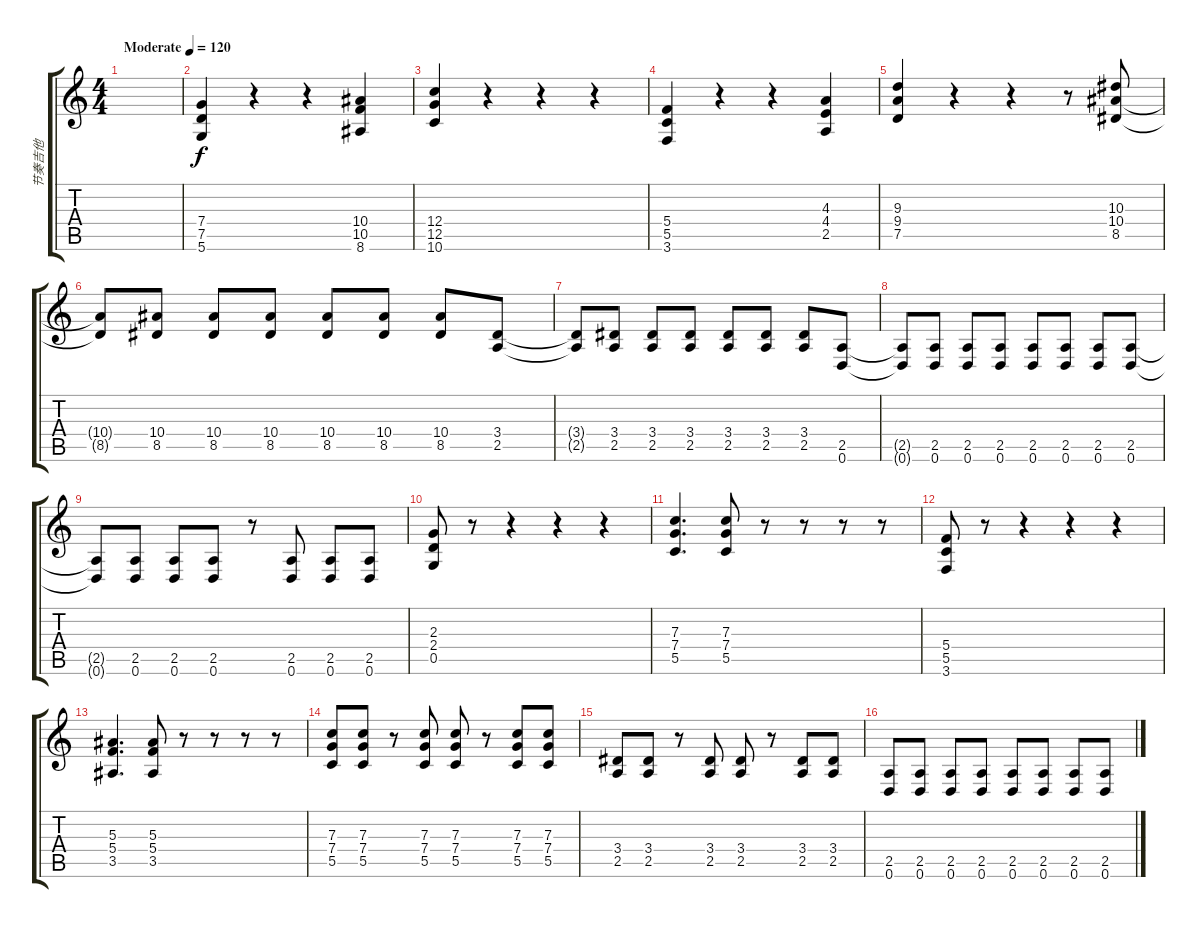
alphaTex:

\track ("节奏吉他" "节奏吉他") {instrument distortionguitar}
\staff {score tabs}
\tuning (D4 A3 F3 C3 G2 D2) {hide}
\ts (4 4)
\tempo (120 "Moderate")
\clef g2
\ks c
|
(7.4 7.5 5.6).4 r.4 r.4 (10.4 10.5 8.6).4 |
(12.4 12.5 10.6).4 r.4 r.4 r.4 |
(5.4 5.5 3.6).4 r.4 r.4 (4.3 4.4 2.5).4 |
(9.3 9.4 7.5).4 r.4 r.4 r.8 (10.3 10.4 8.5).8 |
(10.4{t} 8.5{t}).8 (10.4 8.5).8{txt ""} (10.4 8.5).8 (10.4 8.5).8 (10.4 8.5).8 (10.4 8.5).8 (10.4 8.5).8 (3.4 2.5).8 |
(3.4{t} 2.5{t}).8 (3.4 2.5).8 (3.4 2.5).8 (3.4 2.5).8 (3.4 2.5).8 (3.4 2.5).8 (3.4 2.5).8 (2.5 0.6).8 |
(2.5{t} 0.6{t}).8 (2.5 0.6).8 (2.5 0.6).8 (2.5 0.6).8 (2.5 0.6).8 (2.5 0.6).8 (2.5 0.6).8 (2.5 0.6).8 |
(2.5{t} 0.6{t}).8 (2.5 0.6).8 (2.5 0.6).8 (2.5 0.6).8 r.8 (2.5 0.6).8 (2.5 0.6).8 (2.5 0.6).8 |
(2.3 2.4 0.5).8 r.8 r.4 r.4 r.4 |
(7.3 7.4 5.5).4{d} (7.3 7.4 5.5).8 r.8 r.8 r.8 r.8 |
(5.4 5.5 3.6).8 r.8 r.4 r.4 r.4 |
(5.3 5.4 3.5).4{d} (5.3 5.4 3.5).8 r.8 r.8 r.8 r.8 |
(7.3 7.4 5.5).8 (7.3 7.4 5.5).8 r.8 (7.3 7.4 5.5).8 (7.3 7.4 5.5).8 r.8 (7.3 7.4 5.5).8 (7.3 7.4 5.5).8 |
(3.4 2.5).8 (3.4 2.5).8 r.8 (3.4 2.5).8 (3.4 2.5).8 r.8 (3.4 2.5).8 (3.4 2.5).8 |
(2.5 0.6).8 (2.5 0.6).8 (2.5 0.6).8 (2.5 0.6).8 (2.5 0.6).8 (2.5 0.6).8 (2.5 0.6).8 (2.5 0.6).8
